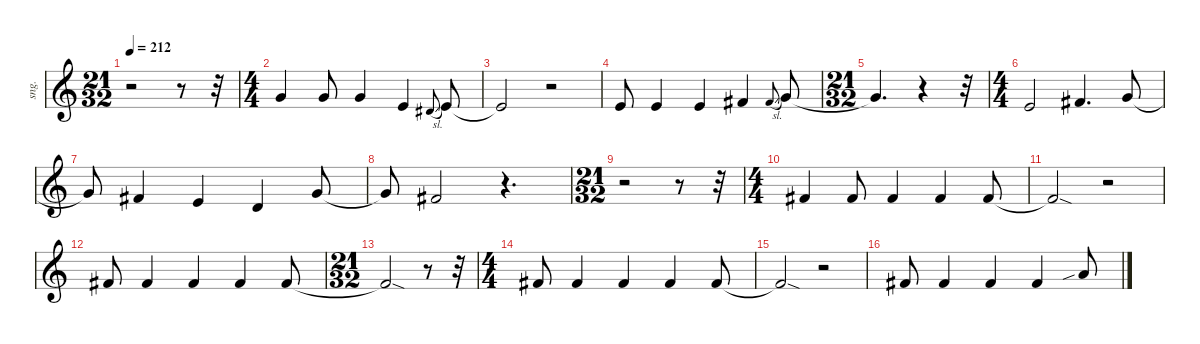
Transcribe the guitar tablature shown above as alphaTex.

\defaultSystemsLayout 4
\hideDynamics
\bracketExtendMode nobrackets
\track ("Vocals" "sng.") {defaultSystemsLayout 4 multiBarRest instrument voiceoohs}
\staff {score}
\tuning (E4 B3 G3 D3 A2 E2)
\ts (21 32)
\beaming (8 3 2)
\tempo 212
\clef g2
\ks c
r.2{dy mf} r.8 r.32 |
\ts (4 4)
\beaming (8 2 2 2 2)
8.2.4 8.2.8 8.2.4 5.2.4 4.2{sl acc #}.8{gr onbeat} 5.2.8 |
5.2{t}.2 r.2 |
5.2.8 5.2.4 5.2.4 7.2{acc #}.4 7.2{sl acc #}.8{gr onbeat} 8.2.8 |
\ts (21 32)
\beaming (8 3 2)
8.2{t}.4{d} r.4 r.32 |
\ts (4 4)
\beaming (8 2 2 2 2)
5.2.2 7.2{acc #}.4{d} 8.2.8 |
8.2{t}.8 7.2{acc #}.4 5.2.4 3.2.4 8.2.8 |
8.2{t}.8 7.2{acc #}.2 r.4{d} |
\ts (21 32)
\beaming (8 3 2)
r.2 r.8 r.32 |
\ts (4 4)
\beaming (8 2 2 2 2)
7.2{acc #}.4 7.2{acc #}.8 7.2{acc #}.4 7.2{acc #}.4 7.2{acc #}.8 |
7.2{sod t acc #}.2 r.2 |
7.2{acc #}.8 7.2{acc #}.4 7.2{acc #}.4 7.2{acc #}.4 7.2{acc #}.8 |
\ts (21 32)
\beaming (8 3 2)
7.2{sod t acc #}.2 r.8 r.32 |
\ts (4 4)
\beaming (8 2 2 2 2)
7.2{acc #}.8 7.2{acc #}.4 7.2{acc #}.4 7.2{acc #}.4 7.2{acc #}.8 |
7.2{sod t acc #}.2 r.2 |
7.2{acc #}.8 7.2{acc #}.4 7.2{acc #}.4 7.2{acc #}.4 10.2{sib}.8
